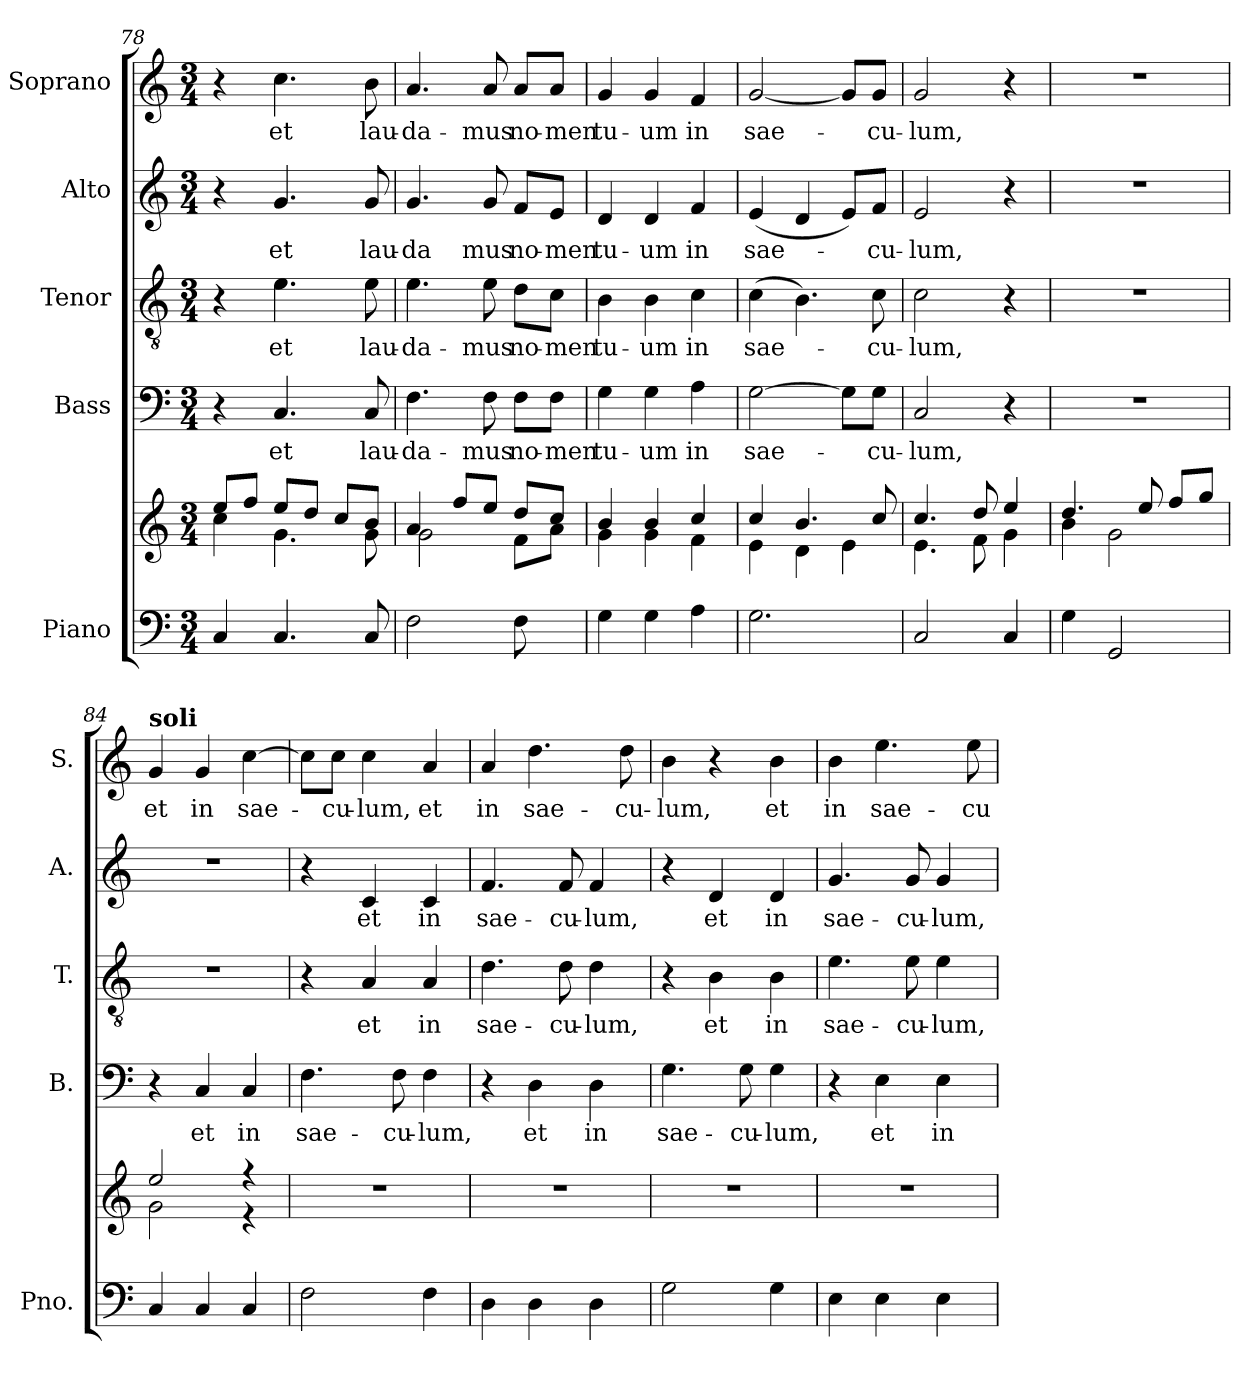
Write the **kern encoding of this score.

**kern	**kern	**kern	**text	**kern	**text	**kern	**text	**kern	**text
*part5	*part5	*part4	*part4	*part3	*part3	*part2	*part2	*part1	*part1
*staff6	*staff5	*staff4	*staff4	*staff3	*staff3	*staff2	*staff2	*staff1	*staff1
*I"Piano	*	*I"Bass	*	*I"Tenor	*	*I"Alto	*	*I"Soprano	*
*I'Pno.	*	*I'B.	*	*I'T.	*	*I'A.	*	*I'S.	*
!!LO:PB:g=z
*clefF4	*clefG2	*clefF4	*	*clefGv2	*	*clefG2	*	*clefG2	*
*k[]	*k[]	*k[]	*	*k[]	*	*k[]	*	*k[]	*
*M3/4	*M3/4	*M3/4	*	*M3/4	*	*M3/4	*	*M3/4	*
=78	=78	=78	=78	=78	=78	=78	=78	=78	=78
*	*^	*	*	*	*	*	*	*	*
4C/	8ee/L	4cc\	4r	.	4r	.	4r	.	4r	.
.	8ff/J	.	.	.	.	.	.	.	.	.
!	!	!	!	!LO:LY:b	!	!LO:LY:b	!	!LO:LY:b	!	!LO:LY:b
4.C/	8ee/L	4.g\	4.C/	et	4.e\	et	4.g/	et	4.cc\	et
.	8dd/J	.	.	.	.	.	.	.	.	.
.	8cc/L	.	.	.	.	.	.	.	.	.
!	!	!	!	!LO:LY:b	!	!LO:LY:b	!	!LO:LY:b	!	!LO:LY:b
8C/	8b/J	8g\	8C/	lau-	8e\	lau-	8g/	lau-	8b\	lau-
=79	=79	=79	=79	=79	=79	=79	=79	=79	=79	=79
!	!	!	!	!LO:LY:b	!	!LO:LY:b	!	!LO:LY:b	!	!LO:LY:b
2F\	4a/	2g\	4.F\	da-	4.e\	da-	4.g/	da	4.a/	da-
.	8ff/L	.	.	.	.	.	.	.	.	.
!	!	!	!	!LO:LY:b	!	!LO:LY:b	!	!LO:LY:b	!	!LO:LY:b
.	8ee/J	.	8F\	mus	8e\	mus	8g/	mus	8a/	mus
!	!	!	!	!LO:LY:b	!	!LO:LY:b	!	!LO:LY:b	!	!LO:LY:b
8F\	8dd/L	8f\L	8F\L	no-	8d\L	no-	8f/L	no-	8a/L	no-
!	!	!	!	!LO:LY:b	!	!LO:LY:b	!	!LO:LY:b	!	!LO:LY:b
8ryy	8cc/J	8a\J	8F\J	men	8c\J	men	8e/J	-men	8a/J	men
=80	=80	=80	=80	=80	=80	=80	=80	=80	=80	=80
!	!	!	!	!LO:LY:b	!	!LO:LY:b	!	!LO:LY:b	!	!LO:LY:b
4G\	4b/	4g\	4G\	tu-	4B\	tu-	4d/	tu-	4g/	tu-
!	!	!	!	!LO:LY:b	!	!LO:LY:b	!	!LO:LY:b	!	!LO:LY:b
4G\	4b/	4g\	4G\	um	4B\	um	4d/	um	4g/	um
!	!	!	!	!LO:LY:b	!	!LO:LY:b	!	!LO:LY:b	!	!LO:LY:b
4A\	4cc/	4f\	4A\	in	4c\	in	4f/	in	4f/	in
=81	=81	=81	=81	=81	=81	=81	=81	=81	=81	=81
!	!	!	!	!LO:LY:b	!	!LO:LY:b	!	!LO:LY:b	!	!LO:LY:b
2.G\	4cc/	4e\	[2G\	sae-	(>4c\	sae-	(<4e/	sae-	[2g/	sae-
.	4.b/	4d\	.	.	4.B\)	.	4d/	.	.	.
.	.	4e\	8G\L]	.	.	.	8e/L)	.	8g/L]	.
!	!	!	!	!LO:LY:b	!	!LO:LY:b	!	!LO:LY:b	!	!LO:LY:b
.	8cc/	.	8G\J	cu-	8c\	cu-	8f/J	cu-	8g/J	cu-
=82	=82	=82	=82	=82	=82	=82	=82	=82	=82	=82
!	!	!	!	!LO:LY:b	!	!LO:LY:b	!	!LO:LY:b	!	!LO:LY:b
2C/	4.cc/	4.e\	2C/	lum,	2c\	lum,	2e/	lum,	2g/	lum,
.	8dd/	8f\	.	.	.	.	.	.	.	.
4C/	4ee/	4g\	4r	.	4r	.	4r	.	4r	.
=83	=83	=83	=83	=83	=83	=83	=83	=83	=83	=83
4G\	4.dd/	4b\	2.r	.	2.r	.	2.r	.	2.r	.
2GG/	.	2g\	.	.	.	.	.	.	.	.
.	8ee/	.	.	.	.	.	.	.	.	.
.	8ff/L	.	.	.	.	.	.	.	.	.
.	8gg/J	.	.	.	.	.	.	.	.	.
=84	=84	=84	=84	=84	=84	=84	=84	=84	=84	=84
!	!	!	!	!	!	!	!	!	!LO:TX:a:B:t=soli	!
!	!	!	!	!	!	!	!	!	!	!LO:LY:b
4C/	2ee/	2g\	4r	.	2.r	.	2.r	.	4g/	et
!	!	!	!	!LO:LY:b	!	!	!	!	!	!LO:LY:b
4C/	.	.	4C/	et	.	.	.	.	4g/	in
!	!	!	!	!LO:LY:b	!	!	!	!	!	!LO:LY:b
4C/	4r	4r	4C/	in	.	.	.	.	[4cc\	sae-
!!LO:LB:g=z
=85	=85	=85	=85	=85	=85	=85	=85	=85	=85	=85
!	!	!	!	!LO:LY:b	!	!	!	!	!	!
*	*v	*v	*	*	*	*	*	*	*	*
2F\	2.r	4.F\	sae-	4r	.	4r	.	8cc\L]	.
!	!	!	!	!	!	!	!	!	!LO:LY:b
.	.	.	.	.	.	.	.	8cc\J	cu-
!	!	!	!	!	!LO:LY:b	!	!LO:LY:b	!	!LO:LY:b
.	.	.	.	4A/	et	4c/	et	4cc\	lum,
!	!	!	!LO:LY:b	!	!	!	!	!	!
.	.	8F\	cu-	.	.	.	.	.	.
!	!	!	!LO:LY:b	!	!LO:LY:b	!	!LO:LY:b	!	!LO:LY:b
4F\	.	4F\	lum,	4A/	in	4c/	in	4a/	et
=86	=86	=86	=86	=86	=86	=86	=86	=86	=86
!	!	!	!	!	!LO:LY:b	!	!LO:LY:b	!	!LO:LY:b
4D\	2.r	4r	.	4.d\	sae-	4.f/	sae-	4a/	in
!	!	!	!LO:LY:b	!	!	!	!	!	!LO:LY:b
4D\	.	4D\	et	.	.	.	.	4.dd\	sae-
!	!	!	!	!	!LO:LY:b	!	!LO:LY:b	!	!
.	.	.	.	8d\	cu-	8f/	cu-	.	.
!	!	!	!LO:LY:b	!	!LO:LY:b	!	!LO:LY:b	!	!
4D\	.	4D\	in	4d\	lum,	4f/	lum,	.	.
!	!	!	!	!	!	!	!	!	!LO:LY:b
.	.	.	.	.	.	.	.	8dd\	cu-
=87	=87	=87	=87	=87	=87	=87	=87	=87	=87
!	!	!	!LO:LY:b	!	!	!	!	!	!LO:LY:b
2G\	2.r	4.G\	sae-	4r	.	4r	.	4b\	lum,
!	!	!	!	!	!LO:LY:b	!	!LO:LY:b	!	!
.	.	.	.	4B\	et	4d/	et	4r	.
!	!	!	!LO:LY:b	!	!	!	!	!	!
.	.	8G\	cu-	.	.	.	.	.	.
!	!	!	!LO:LY:b	!	!LO:LY:b	!	!LO:LY:b	!	!LO:LY:b
4G\	.	4G\	lum,	4B\	in	4d/	in	4b\	et
=88	=88	=88	=88	=88	=88	=88	=88	=88	=88
!	!	!	!	!	!LO:LY:b	!	!LO:LY:b	!	!LO:LY:b
4E\	2.r	4r	.	4.e\	sae-	4.g/	sae-	4b\	in
!	!	!	!LO:LY:b	!	!	!	!	!	!LO:LY:b
4E\	.	4E\	et	.	.	.	.	4.ee\	sae-
!	!	!	!	!	!LO:LY:b	!	!LO:LY:b	!	!
.	.	.	.	8e\	cu-	8g/	cu-	.	.
!	!	!	!LO:LY:b	!	!LO:LY:b	!	!LO:LY:b	!	!
4E\	.	4E\	in	4e\	lum,	4g/	lum,	.	.
!	!	!	!	!	!	!	!	!	!LO:LY:b
.	.	.	.	.	.	.	.	8ee\	cu-
=	=	=	=	=	=	=	=	=	=
*-	*-	*-	*-	*-	*-	*-	*-	*-	*-
